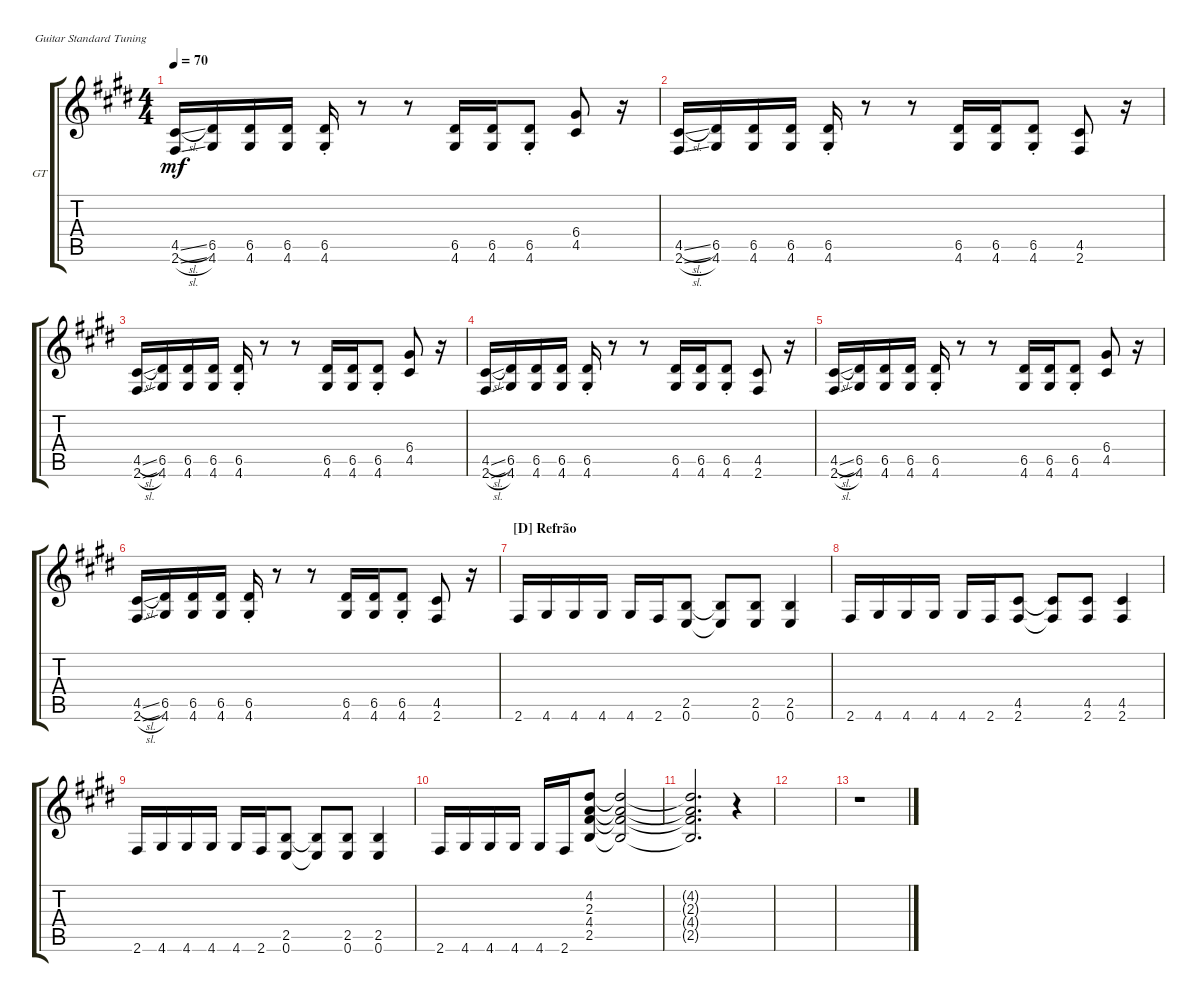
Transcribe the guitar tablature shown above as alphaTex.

\defaultSystemsLayout 4
\bracketExtendMode groupsimilarinstruments
\firstSystemTrackNameOrientation horizontal
\otherSystemsTrackNameOrientation horizontal
\track ("Guitar I" "GT") {instrument acousticguitarsteel}
\staff {score tabs}
\tuning (E4 B3 G3 D3 A2 E2)
\ts (4 4)
\tempo 70
\clef g2
\scale
1.07818
\ks e
(2.6{sl} 4.5{sl}).16{dy mf} (4.6 6.5).16 (4.6 6.5).16 (4.6 6.5).16 (4.6 6.5{st}).16 r.8 r.8 (4.6 6.5).16 (4.6 6.5).16 (6.5 4.6{st}).8 (4.5 6.4).8 r.16 |
\scale
0.921816 (2.6{sl} 4.5{sl}).16 (4.6 6.5).16 (4.6 6.5).16 (4.6 6.5).16 (4.6 6.5{st}).16 r.8 r.8 (4.6 6.5).16 (4.6 6.5).16 (6.5{st} 4.6).8 (4.5 2.6).8 r.16 |
\scale
1.07818 (2.6{sl} 4.5{sl}).16 (4.6 6.5).16 (4.6 6.5).16 (4.6 6.5).16 (4.6 6.5{st}).16 r.8 r.8 (4.6 6.5).16 (4.6 6.5).16 (6.5 4.6{st}).8 (4.5 6.4).8 r.16 |
\scale
0.921816 (2.6{sl} 4.5{sl}).16 (4.6 6.5).16 (4.6 6.5).16 (4.6 6.5).16 (4.6 6.5{st}).16 r.8 r.8 (4.6 6.5).16 (4.6 6.5).16 (6.5{st} 4.6).8 (4.5 2.6).8 r.16 |
\scale
1.07818 (2.6{sl} 4.5{sl}).16 (4.6 6.5).16 (4.6 6.5).16 (4.6 6.5).16 (4.6 6.5{st}).16 r.8 r.8 (4.6 6.5).16 (4.6 6.5).16 (6.5 4.6{st}).8 (4.5 6.4).8 r.16 |
\scale
0.921816 (2.6{sl} 4.5{sl}).16 (4.6 6.5).16 (4.6 6.5).16 (4.6 6.5).16 (4.6 6.5{st}).16 r.8 r.8 (4.6 6.5).16 (4.6 6.5).16 (6.5{st} 4.6).8 (4.5 2.6).8 r.16 |
\section ("D" "Refrão")
\scale
1.07818 2.6.16 4.6.16 4.6.16 4.6.16 4.6.16 2.6.16 (0.6 2.5).8 (2.5{t} 0.6{t}).8 (2.5 0.6).8 (2.5 0.6).4 |
2.6.16 4.6.16 4.6.16 4.6.16 4.6.16 2.6.16 (2.6 4.5).8 (4.5{t} 2.6{t}).8 (2.6 4.5).8 (4.5 2.6).4 |
2.6.16 4.6.16 4.6.16 4.6.16 4.6.16 2.6.16 (0.6 2.5).8 (2.5{t} 0.6{t}).8 (2.5 0.6).8 (2.5 0.6).4 |
2.6.16 4.6.16 4.6.16 4.6.16 4.6.16 2.6.16 (2.5 4.4 2.3 4.2).8 (2.5{t} 4.4{t} 2.3{t} 4.2{t}).2 |
(2.5{t} 4.4{t} 2.3{t} 4.2{t}).2{d} r.4 |
\scale
0.921816 |
\scale
1.07818 r.1
